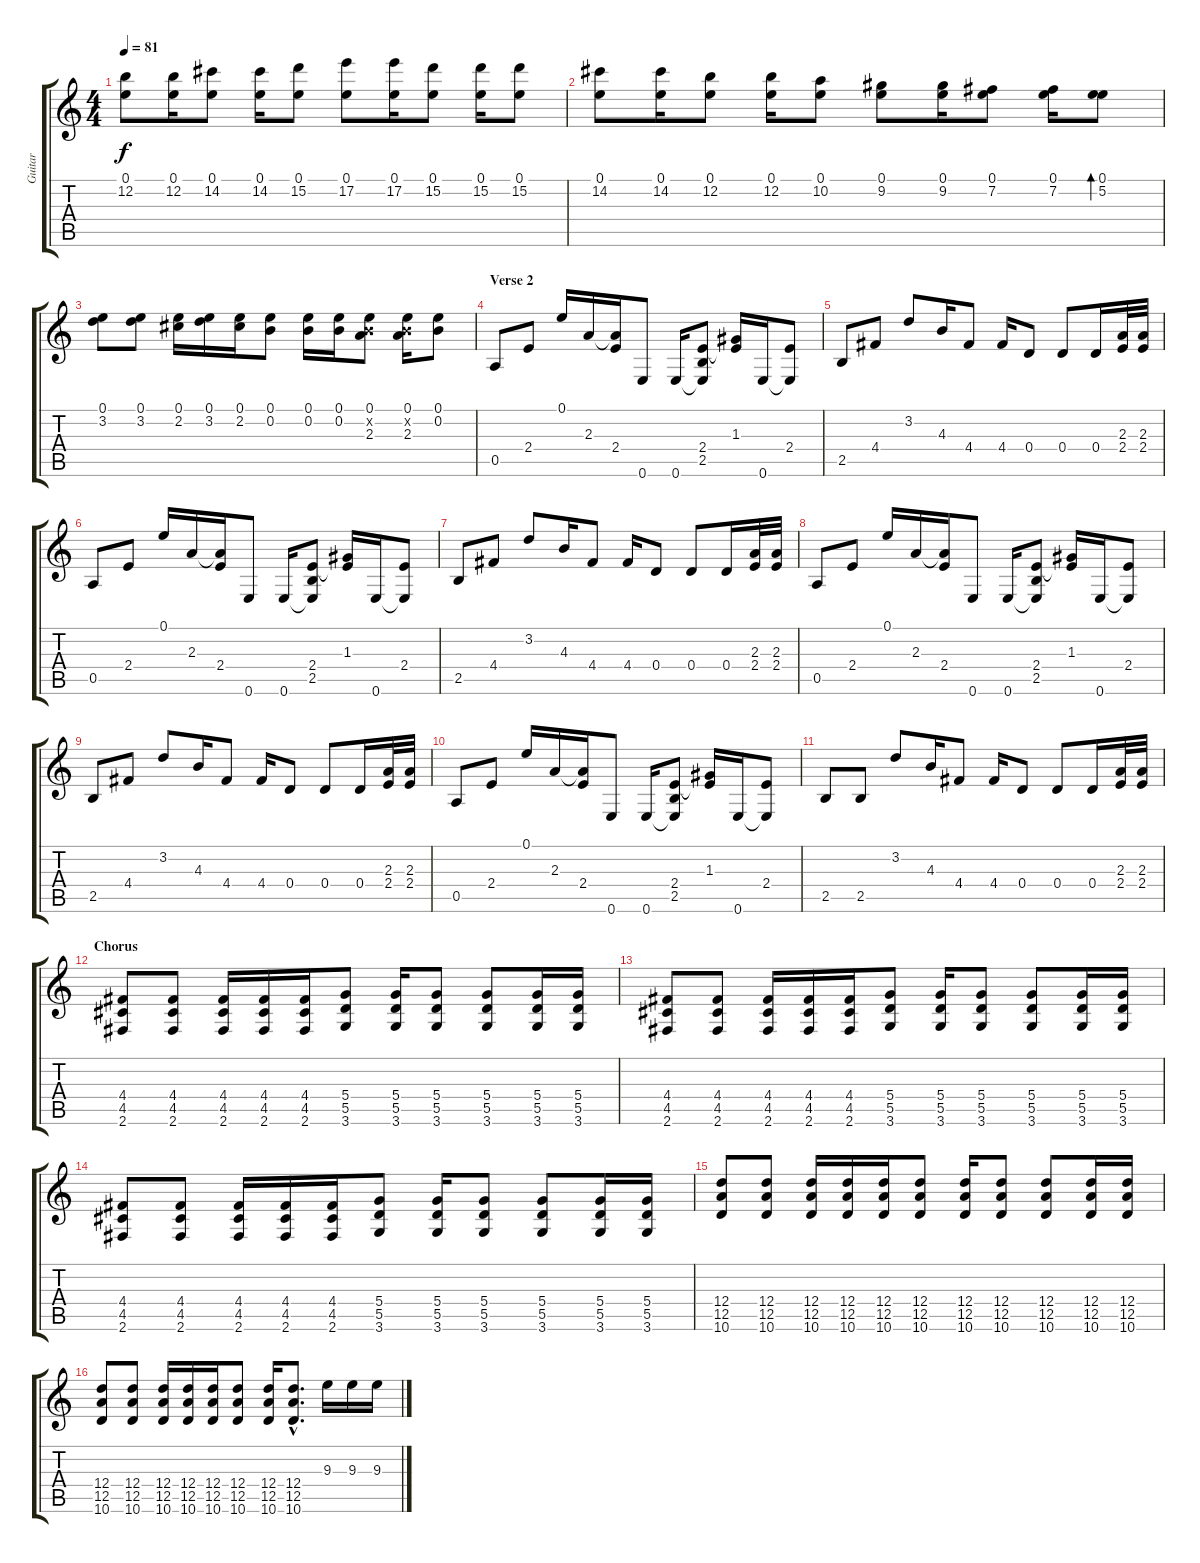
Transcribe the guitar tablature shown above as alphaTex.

\track ("Guitar" "Guitar") {instrument distortionguitar}
\staff {score tabs}
\tuning (E4 B3 G3 D3 A2 E2) {hide}
\ts (4 4)
\tempo 81
\clef g2
\ks c
(0.1 12.2).8{dy f} (0.1 12.2).16 (0.1 14.2).8 (0.1 14.2).16 (0.1 15.2).8 (0.1 17.2).8 (0.1 17.2).16 (0.1 15.2).8 (0.1 15.2).16 (0.1 15.2).8 |
(0.1 14.2).8 (0.1 14.2).16 (0.1 12.2).8 (0.1 12.2).16 (0.1 10.2).8 (0.1 9.2).8 (0.1 9.2).16 (0.1 7.2).8 (0.1 7.2).16 (0.1 5.2).8{bd 60} |
(0.1 3.2).8 (0.1 3.2).8 (0.1 2.2).16 (0.1 3.2).16 (0.1 2.2).16 (0.1 0.2).8 (0.1 0.2).16 (0.1 0.2).16 (0.1 0.2{x} 2.3).8 (0.1 0.2{x} 2.3).16 (0.1 0.2).8 |
\section ("" "Verse 2")
0.5.8{volume 11 instrument electricguitarjazz} 2.4.8 0.1.16 2.3.16 (2.3{t} 2.4).16 0.6.8 0.6.16 (2.4 2.5 0.6{t}).8 (1.3 2.4{t}).16 0.6.16 (2.4 0.6{t}).8 |
2.5.8 4.4.8 3.2.8 4.3.16 4.4.8 4.4.16 0.4.8 0.4.8 0.4.16 (2.3 2.4).32 (2.3 2.4).32 |
0.5.8 2.4.8 0.1.16 2.3.16 (2.3{t} 2.4).16 0.6.8 0.6.16 (2.4 2.5 0.6{t}).8 (1.3 2.4{t}).16 0.6.16 (2.4 0.6{t}).8 |
2.5.8 4.4.8 3.2.8 4.3.16 4.4.8 4.4.16 0.4.8 0.4.8 0.4.16 (2.3 2.4).32 (2.3 2.4).32 |
0.5.8 2.4.8 0.1.16 2.3.16 (2.3{t} 2.4).16 0.6.8 0.6.16 (2.4 2.5 0.6{t}).8 (1.3 2.4{t}).16 0.6.16 (2.4 0.6{t}).8 |
2.5.8 4.4.8 3.2.8 4.3.16 4.4.8 4.4.16 0.4.8 0.4.8 0.4.16 (2.3 2.4).32 (2.3 2.4).32 |
0.5.8 2.4.8 0.1.16 2.3.16 (2.3{t} 2.4).16 0.6.8 0.6.16 (2.4 2.5 0.6{t}).8 (1.3 2.4{t}).16 0.6.16 (2.4 0.6{t}).8 |
2.5.8 2.5.8 3.2.8 4.3.16 4.4.8 4.4.16 0.4.8 0.4.8 0.4.16 (2.3 2.4).32 (2.3 2.4).32 |
\section ("" "Chorus")
(4.4 4.5 2.6).8{volume 14 instrument distortionguitar} (4.4 4.5 2.6).8 (4.4 4.5 2.6).16 (4.4 4.5 2.6).16 (4.4 4.5 2.6).16 (5.4 5.5 3.6).8 (5.4 5.5 3.6).16 (5.4 5.5 3.6).8 (5.4 5.5 3.6).8 (5.4 5.5 3.6).16 (5.4 5.5 3.6).16 |
(4.4 4.5 2.6).8 (4.4 4.5 2.6).8 (4.4 4.5 2.6).16 (4.4 4.5 2.6).16 (4.4 4.5 2.6).16 (5.4 5.5 3.6).8 (5.4 5.5 3.6).16 (5.4 5.5 3.6).8 (5.4 5.5 3.6).8 (5.4 5.5 3.6).16 (5.4 5.5 3.6).16 |
(4.4 4.5 2.6).8 (4.4 4.5 2.6).8 (4.4 4.5 2.6).16 (4.4 4.5 2.6).16 (4.4 4.5 2.6).16 (5.4 5.5 3.6).8 (5.4 5.5 3.6).16 (5.4 5.5 3.6).8 (5.4 5.5 3.6).8 (5.4 5.5 3.6).16 (5.4 5.5 3.6).16 |
(12.4 12.5 10.6).8 (12.4 12.5 10.6).8 (12.4 12.5 10.6).16 (12.4 12.5 10.6).16 (12.4 12.5 10.6).16 (12.4 12.5 10.6).8 (12.4 12.5 10.6).16 (12.4 12.5 10.6).8 (12.4 12.5 10.6).8 (12.4 12.5 10.6).16 (12.4 12.5 10.6).16 |
(12.4 12.5 10.6).8 (12.4 12.5 10.6).8 (12.4 12.5 10.6).16 (12.4 12.5 10.6).16 (12.4 12.5 10.6).16 (12.4 12.5 10.6).8 (12.4 12.5 10.6).16 (12.4{hac} 12.5{hac} 10.6{hac}).8{d} 9.3.16 9.3.16 9.3.16
